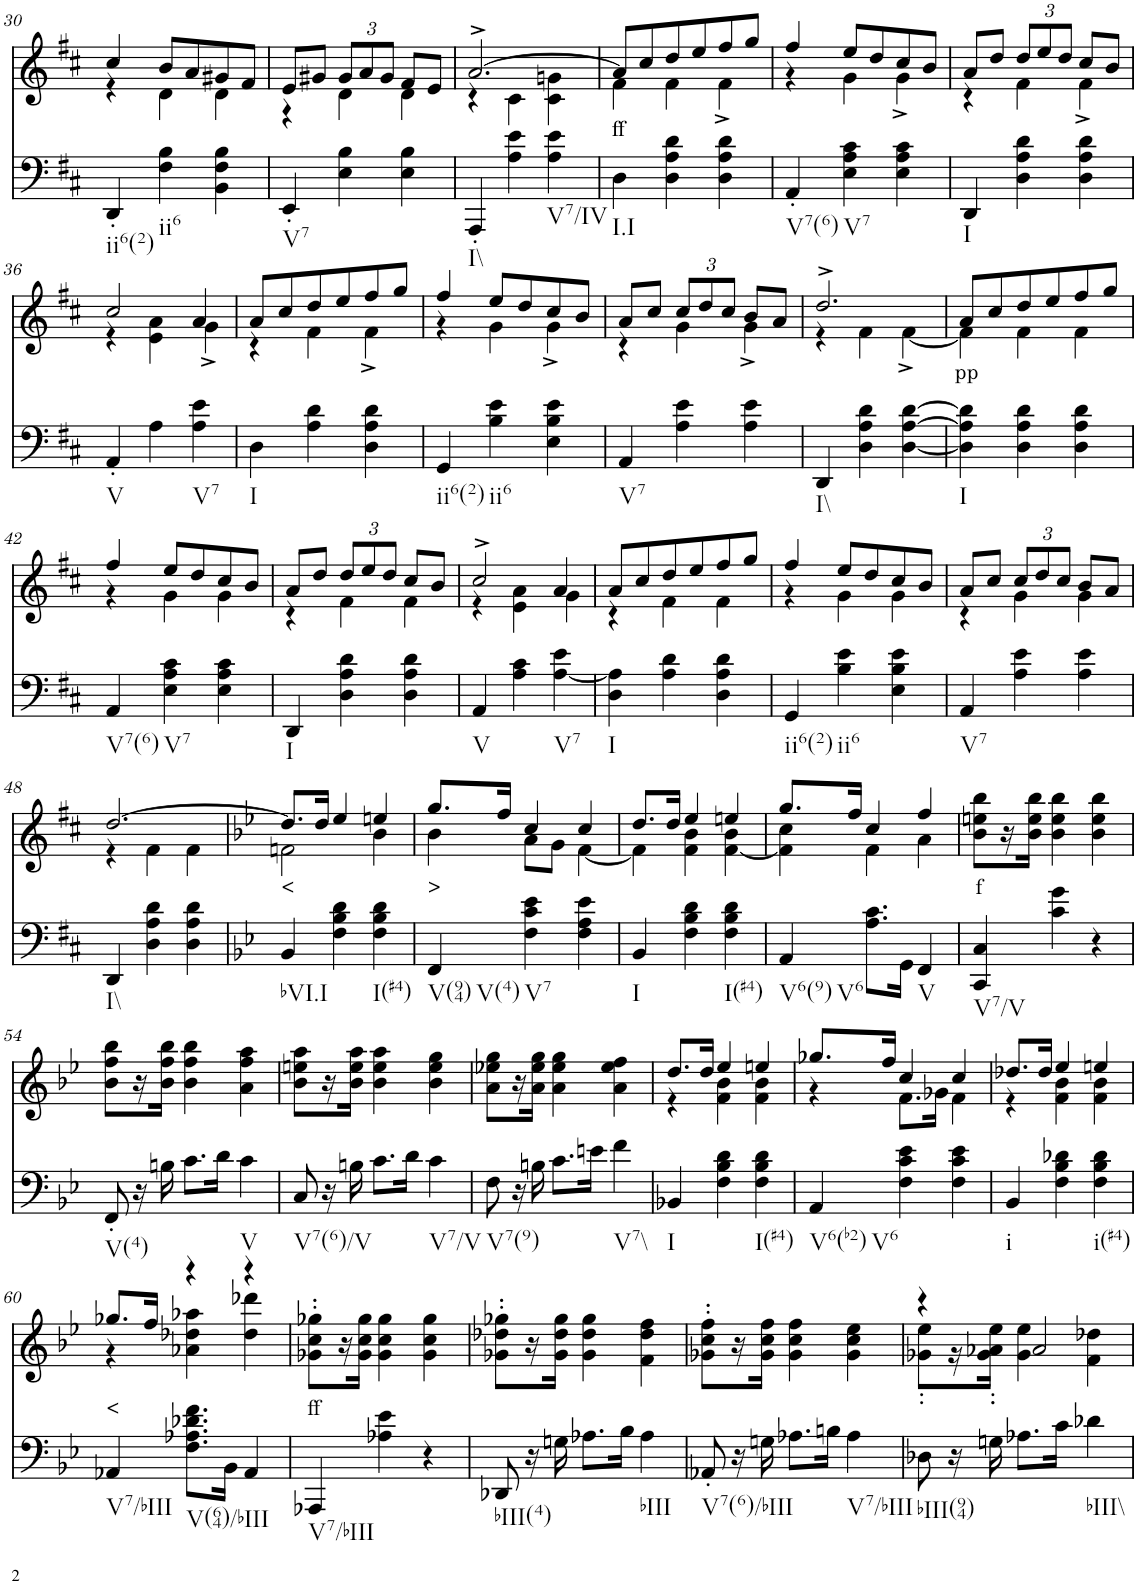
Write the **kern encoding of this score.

**kern	**kern	**text
*part2	*part1	*part1
*staff2	*staff1	*staff1
*I"piano	*I"piano	*
*I'Pno	*I'Pno	*
!!LO:PB:g=z
*clefF4	*clefG2	*
*k[f#c#]	*k[f#c#]	*
*D:	*D:	*
*M3/4	*M3/4	*
=30	=30	=30
*	*^	*
!LO:TX:b:t=ii6(2)	!	!	!
4DD'/	4cc#/	4r	.
!LO:TX:b:t=ii6	!	!	!
4F#\ 4B\	8b/L	4d\	.
.	8a/	.	.
4BB\ 4F#\ 4B\	8g#X/	4d\	.
.	8f#/J	.	.
=31	=31	=31	=31
!LO:TX:b:t=V7	!	!	!
4EE'/	8e/L	4r	.
.	8g#X/J	.	.
*	*Xbrackettup	*	*
4E\ 4B\	12g#/L	4d\	.
.	12a/	.	.
.	12g#/J	.	.
4E\ 4B\	8f#/L	4d\	.
.	8e/J	.	.
=32	=32	=32	=32
!LO:TX:b:t=I\\	!	!	!
4AAA'/	[2.a^/	4r	.
4A\ 4e\	.	4c#\	.
!LO:TX:b:t=V7/IV	!	!	!
4A\ 4e\	.	4c#\ 4gn\	.
=33	=33	=33	=33
!LO:TX:b:t=I.I	!	!	!
!	!	!	!LO:LY:b
4D\	8a/L]	4f#\	ff
.	8cc#/	.	.
4D\ 4A\ 4d\	8dd/	4f#\	.
.	8ee/	.	.
4D\ 4A\ 4d\	8ff#/	4f#^\	.
.	8gg/J	.	.
=34	=34	=34	=34
!LO:TX:b:t=V7(6)	!	!	!
4AA'/	4ff#/	4r	.
!LO:TX:b:t=V7	!	!	!
4E\ 4A\ 4c#\	8ee/L	4g\	.
.	8dd/	.	.
4E\ 4A\ 4c#\	8cc#/	4g^\	.
.	8b/J	.	.
=35	=35	=35	=35
!LO:TX:b:t=I	!	!	!
4DD/	8a/L	4r	.
.	8dd/J	.	.
4D\ 4A\ 4d\	12dd/L	4f#\	.
.	12ee/	.	.
.	12dd/J	.	.
4D\ 4A\ 4d\	8cc#/L	4f#^\	.
.	8b/J	.	.
!!LO:LB:g=z	!!
=36	=36	=36	=36
!LO:TX:b:t=V	!	!	!
4AA'/	2cc#/	4r	.
4A\	.	4e\ 4a\	.
!LO:TX:b:t=V7	!	!	!
4A\ 4e\	4a/	4g^\	.
=37	=37	=37	=37
!LO:TX:b:t=I	!	!	!
4D\	8a/L	4r	.
.	8cc#/	.	.
4A\ 4d\	8dd/	4f#\	.
.	8ee/	.	.
4D\ 4A\ 4d\	8ff#/	4f#^\	.
.	8gg/J	.	.
=38	=38	=38	=38
!LO:TX:b:t=ii6(2)	!	!	!
4GG/	4ff#/	4r	.
!LO:TX:b:t=ii6	!	!	!
4B\ 4e\	8ee/L	4g\	.
.	8dd/	.	.
4E\ 4B\ 4e\	8cc#/	4g^\	.
.	8b/J	.	.
=39	=39	=39	=39
!LO:TX:b:t=V7	!	!	!
4AA/	8a/L	4r	.
.	8cc#/J	.	.
4A\ 4e\	12cc#/L	4g\	.
.	12dd/	.	.
.	12cc#/J	.	.
4A\ 4e\	8b/L	4g^\	.
.	8a/J	.	.
=40	=40	=40	=40
!LO:TX:b:t=I\\	!	!	!
4DD/	2.dd^/	4r	.
4D\ 4A\ 4d\	.	4f#\	.
[4D\ [4A\ [4d\	.	[4f#^\	.
=41	=41	=41	=41
!LO:TX:b:t=I	!	!	!
!	!	!	!LO:LY:b
4D\] 4A\] 4d\]	8a/L	4f#\]	pp
.	8cc#/	.	.
4D\ 4A\ 4d\	8dd/	4f#\	.
.	8ee/	.	.
4D\ 4A\ 4d\	8ff#/	4f#\	.
.	8gg/J	.	.
!!LO:LB:g=z	!!
=42	=42	=42	=42
!LO:TX:b:t=V7(6)	!	!	!
4AA/	4ff#/	4r	.
!LO:TX:b:t=V7	!	!	!
4E\ 4A\ 4c#\	8ee/L	4g\	.
.	8dd/	.	.
4E\ 4A\ 4c#\	8cc#/	4g\	.
.	8b/J	.	.
=43	=43	=43	=43
!LO:TX:b:t=I	!	!	!
4DD/	8a/L	4r	.
.	8dd/J	.	.
4D\ 4A\ 4d\	12dd/L	4f#\	.
.	12ee/	.	.
.	12dd/J	.	.
4D\ 4A\ 4d\	8cc#/L	4f#\	.
.	8b/J	.	.
=44	=44	=44	=44
!LO:TX:b:t=V	!	!	!
4AA/	2cc#^/	4r	.
4A\ 4c#\	.	4e\ 4a\	.
!LO:TX:b:t=V7	!	!	!
[4A\ 4e\	4a/	4g\	.
=45	=45	=45	=45
!LO:TX:b:t=I	!	!	!
4D\ 4A\]	8a/L	4r	.
.	8cc#/	.	.
4A\ 4d\	8dd/	4f#\	.
.	8ee/	.	.
4D\ 4A\ 4d\	8ff#/	4f#\	.
.	8gg/J	.	.
=46	=46	=46	=46
!LO:TX:b:t=ii6(2)	!	!	!
4GG/	4ff#/	4r	.
!LO:TX:b:t=ii6	!	!	!
4B\ 4e\	8ee/L	4g\	.
.	8dd/	.	.
4E\ 4B\ 4e\	8cc#/	4g\	.
.	8b/J	.	.
=47	=47	=47	=47
!LO:TX:b:t=V7	!	!	!
4AA/	8a/L	4r	.
.	8cc#/J	.	.
4A\ 4e\	12cc#/L	4g\	.
.	12dd/	.	.
.	12cc#/J	.	.
4A\ 4e\	8b/L	4g\	.
.	8a/J	.	.
!!LO:LB:g=z	!!
=48	=48	=48	=48
!LO:TX:b:t=I\\	!	!	!
4DD/	[2.dd/	4r	.
4D\ 4A\ 4d\	.	4f#\	.
4D\ 4A\ 4d\	.	4f#\	.
=49	=49	=49	=49
*k[b-e-]	*k[b-e-]	*	*
!LO:TX:b:t=bVI.I	!	!	!
!	!	!	!LO:LY:b
4BB-/	8.dd/L]	2fn\	<
.	16dd/Jk	.	.
4F\ 4B-\ 4d\	4ee-/	.	.
!LO:TX:b:t=I(#4)	!	!	!
4F\ 4B-\ 4d\	4een/	4b-\	.
=50	=50	=50	=50
!LO:TX:b:t=V(94)	!	!	!
!LO:TX:b:t=V(4)	!	!	!
!	!	!	!LO:LY:b
4FF/	8.gg/L	4b-\	>
.	16ff/Jk	.	.
!LO:TX:b:t=V7	!	!	!
4F\ 4c\ 4e-\	4cc/	8a\L	.
.	.	8g\J	.
4F\ 4A\ 4e-\	4cc/	[4f\	.
=51	=51	=51	=51
!LO:TX:b:t=I	!	!	!
4BB-/	8.dd/L	4f\]	.
.	16dd/Jk	.	.
4F\ 4B-\ 4d\	4ee-/	4f\ 4b-\	.
!LO:TX:b:t=I(#4)	!	!	!
4F\ 4B-\ 4d\	4een/	[4f\ 4b-\	.
=52	=52	=52	=52
!LO:TX:b:t=V6(9)	!	!	!
!LO:TX:b:t=V6	!	!	!
4AA/	8.gg/L	4f\] 4cc\	.
.	16ff/Jk	.	.
8.A\ 8.c\L	4cc/	4f\	.
16GG\Jk	.	.	.
!LO:TX:b:t=V	!	!	!
4FF/	4ff/	4a\	.
=53	=53	=53	=53
!LO:TX:b:t=V7/V	!	!	!
!	!	!	!LO:LY:b
*	*v	*v	*
4CC/ 4C/	8b-\ 8een\ 8bb-\L	f
.	16r	.
.	16b-\ 16ee\ 16bb-\JJ	.
4c\ 4g\	4b-\ 4ee\ 4bb-\	.
4r	4b-\ 4ee\ 4bb-\	.
!!LO:LB:g=z
=54	=54	=54
!LO:TX:b:t=V(4)	!	!
8FF'/	8b-\ 8ff\ 8bb-\L	.
16r	16r	.
16Bn\	16b-\ 16ff\ 16bb-\JJ	.
8.c\L	4b-\ 4ff\ 4bb-\	.
16d\Jk	.	.
!LO:TX:b:t=V	!	!
4c\	4a\ 4ff\ 4aa\	.
=55	=55	=55
!LO:TX:b:t=V7(6)/V	!	!
8C/	8b-\ 8een\ 8aa\L	.
16r	16r	.
16Bn\	16b-\ 16ee\ 16aa\JJ	.
8.c\L	4b-\ 4ee\ 4aa\	.
16d\Jk	.	.
!LO:TX:b:t=V7/V	!	!
4c\	4b-\ 4ee\ 4gg\	.
=56	=56	=56
!LO:TX:b:t=V7(9)	!	!
8F\	8a\ 8ee-X\ 8gg\L	.
16r	16r	.
16Bn\	16a\ 16ee-\ 16gg\JJ	.
8.c\L	4a\ 4ee-\ 4gg\	.
16en\Jk	.	.
!LO:TX:b:t=V7\\	!	!
4f\	4a\ 4ee-\ 4ff\	.
=57	=57	=57
*	*^	*
!LO:TX:b:t=I	!	!	!
4BB-X/	8.dd/L	4r	.
.	16dd/Jk	.	.
4F\ 4B-\ 4d\	4ee-/	4f\ 4b-\	.
!LO:TX:b:t=I(#4)	!	!	!
4F\ 4B-\ 4d\	4een/	4f\ 4b-\	.
=58	=58	=58	=58
!LO:TX:b:t=V6(b2)	!	!	!
!LO:TX:b:t=V6	!	!	!
4AA/	8.gg-X/L	4r	.
.	16ff/Jk	.	.
4F\ 4c\ 4e-\	4cc/	8.f\L	.
.	.	16g-X\Jk	.
4F\ 4c\ 4e-\	4cc/	4f\	.
=59	=59	=59	=59
!LO:TX:b:t=i	!	!	!
4BB-/	8.dd-X/L	4r	.
.	16dd-/Jk	.	.
4F\ 4B-\ 4d-X\	4ee-/	4f\ 4b-\	.
!LO:TX:b:t=i(#4)	!	!	!
4F\ 4B-\ 4d-\	4een/	4f\ 4b-\	.
!!LO:LB:g=z	!!
=60	=60	=60	=60
!LO:TX:b:t=V7/bIII	!	!	!
!	!	!	!LO:LY:b
4AA-X/	8.gg-X/L	4r	<
.	16ff/Jk	.	.
!LO:TX:b:t=V(64)/bIII	!	!	!
8.F\ 8.A-X\ 8.d-X\ 8.f\L	4r	4a-X\ 4dd-X\ 4aa-X\	.
16BB-\Jk	.	.	.
4AA-/	4r	4dd-\ 4ddd-X\	.
=61	=61	=61	=61
!LO:TX:b:t=V7/bIII	!	!	!
!	!	!	!LO:LY:b
*	*v	*v	*
4AAA-X/	8g-X\' 8cc\' 8gg-X\'L	ff
.	16r	.
.	16g-\ 16cc\ 16gg-\JJ	.
4A-X\ 4e-\	4g-\ 4cc\ 4gg-\	.
4r	4g-\ 4cc\ 4gg-\	.
=62	=62	=62
!LO:TX:b:t=bIII(4)	!	!
8DD-X/	8g-X\' 8dd-X\' 8gg-X\'L	.
16r	16r	.
16Gn\	16g-\ 16dd-\ 16gg-\JJ	.
8.A-X\L	4g-\ 4dd-\ 4gg-\	.
16B-\Jk	.	.
!LO:TX:b:t=bIII	!	!
4A-\	4f\ 4dd-\ 4ff\	.
=63	=63	=63
!LO:TX:b:t=V7(6)/bIII	!	!
8AA-X'/	8g-X\' 8cc\' 8ff\'L	.
16r	16r	.
16Gn\	16g-\ 16cc\ 16ff\JJ	.
8.A-X\L	4g-\ 4cc\ 4ff\	.
16Bn\Jk	.	.
!LO:TX:b:t=V7/bIII	!	!
4A-\	4g-\ 4cc\ 4ee-\	.
=64	=64	=64
*	*^	*
!LO:TX:b:t=bIII(94)	!	!	!
8D-X\	4r	8g-X\' 8ee-\'L	.
16r	.	16r	.
16Gn\	.	16g-\' 16a-X\' 16ee-\'JJ	.
8.A-X\L	2a-/	4g-\ 4ee-\	.
16c\Jk	.	.	.
!LO:TX:b:t=bIII\\	!	!	!
4d-X\	.	4f\ 4dd-X\	.
*	*v	*v	*
=	=	=
*-	*-	*-
